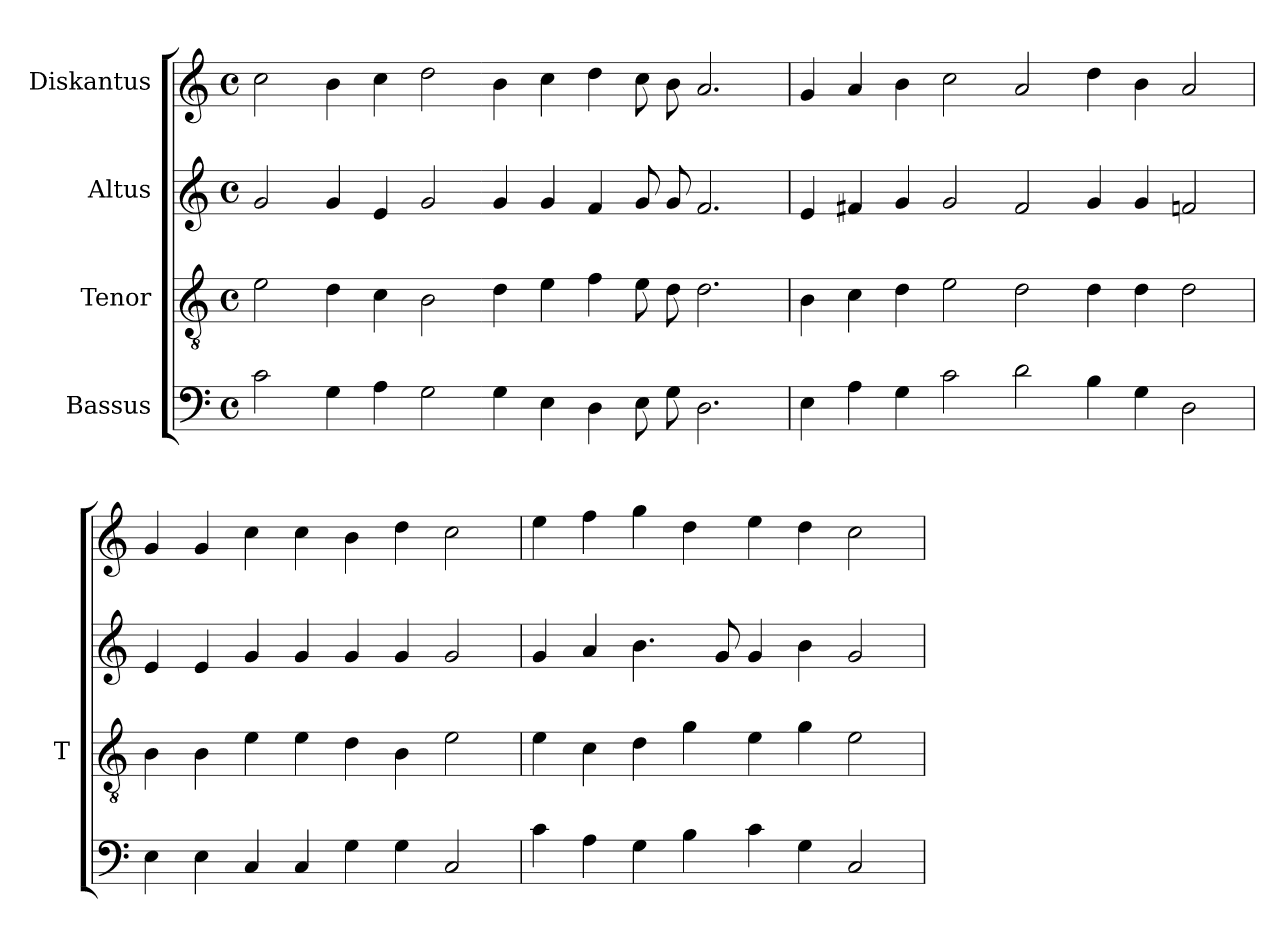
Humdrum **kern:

**kern	**kern	**kern	**kern
*part4	*part3	*part2	*part1
*staff4	*staff3	*staff2	*staff1
*I"Bassus	*I"Tenor	*I"Altus	*I"Diskantus
*	*I'T	*	*
*clefF4	*clefGv2	*clefG2	*clefG2
*k[]	*k[]	*k[]	*k[]
*M4/4	*M4/4	*M4/4	*M4/4
*met(c)	*met(c)	*met(c)	*met(c)
=	=	=	=
2c	2e	2g	2cc
4G	4d	4g	4b
4A	4c	4e	4cc
2G	2B	2g	2dd
4G	4d	4g	4b
4E	4e	4g	4cc
4D	4f	4f	4dd
8E	8e	8g	8cc
8G	8d	8g	8b
2.D	2.d	2.f	2.a
=	=	=	=
4E	4B	4e	4g
4A	4c	4f#X	4a
4G	4d	4g	4b
2c	2e	2g	2cc
2d	2d	2f#	2a
4B	4d	4g	4dd
4G	4d	4g	4b
2D	2d	2fn	2a
=	=	=	=
4E	4B	4e	4g
4E	4B	4e	4g
4C	4e	4g	4cc
4C	4e	4g	4cc
4G	4d	4g	4b
4G	4B	4g	4dd
2C	2e	2g	2cc
=	=	=	=
4c	4e	4g	4ee
4A	4c	4a	4ff
4G	4d	4.b	4gg
4B	4g	.	4dd
.	.	8g	.
4c	4e	4g	4ee
4G	4g	4b	4dd
2C	2e	2g	2cc
=	=	=	=
*-	*-	*-	*-
